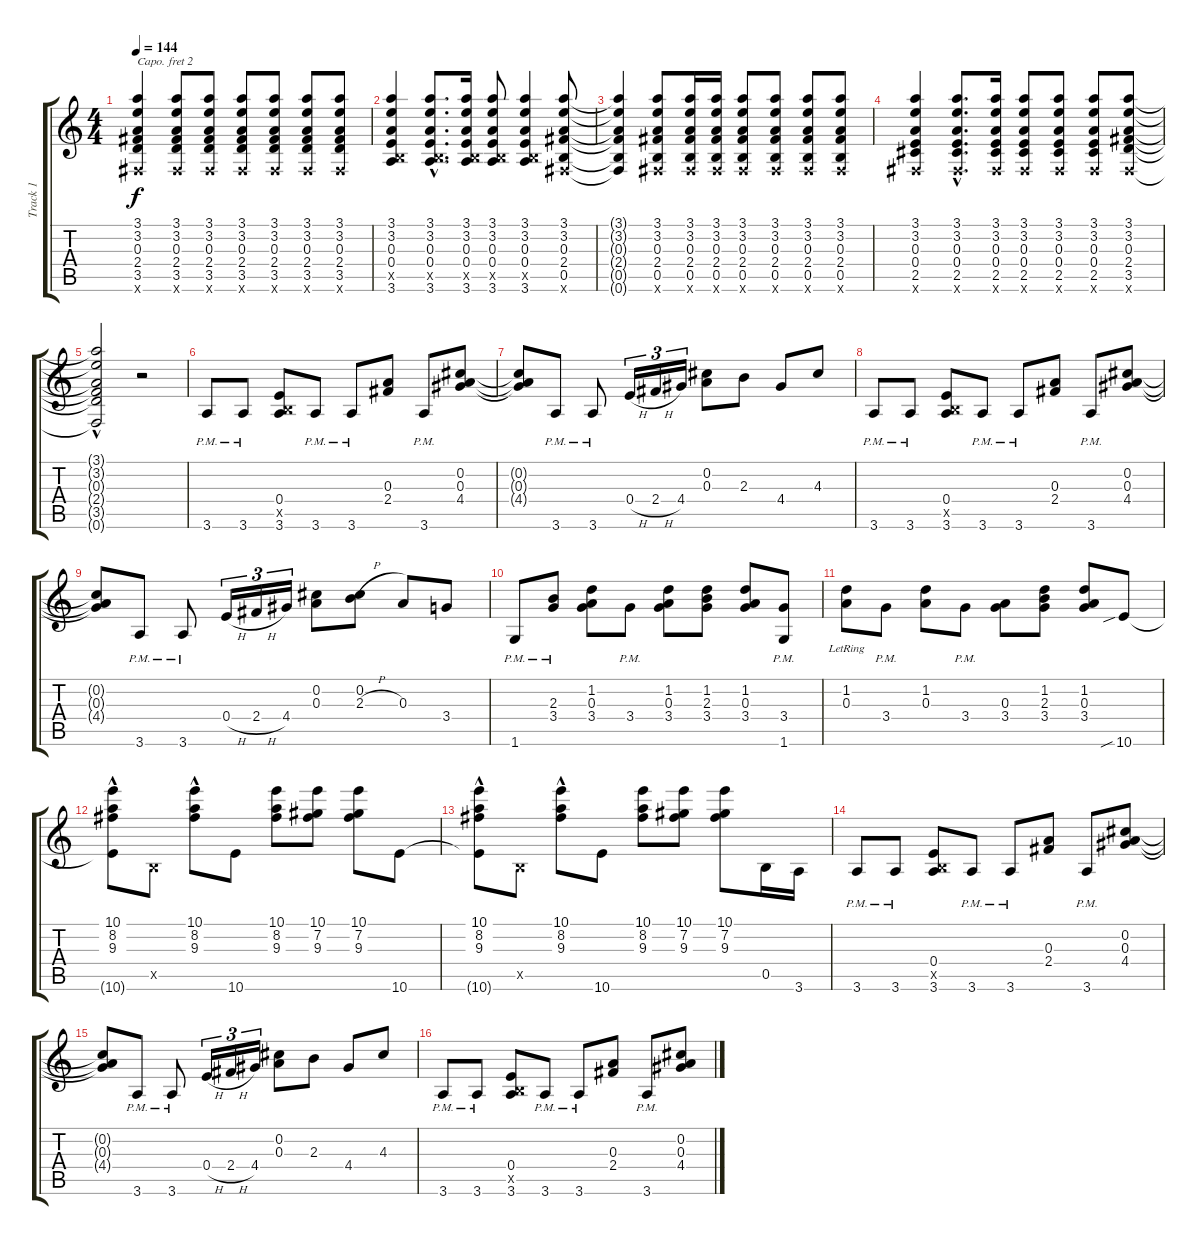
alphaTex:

\track ("Track 1" "Track 1") {instrument acousticguitarnylon}
\staff {score tabs}
\capo 2
\tuning (E4 B3 G3 D3 A2 E2) {hide}
\ts (4 4)
\tempo 144
\clef g2
\ks c
(3.1 3.2 0.3 2.4 3.5 0.6{x}).4{dy f} (3.1 3.2 0.3 2.4 3.5 0.6{x}).8 (3.1 3.2 0.3 2.4 3.5 0.6{x}).8 (3.1 3.2 0.3 2.4 3.5 0.6{x}).8 (3.1 3.2 0.3 2.4 3.5 0.6{x}).8 (3.1 3.2 0.3 2.4 3.5 0.6{x}).8 (3.1 3.2 0.3 2.4 3.5 0.6{x}).8 |
(3.1 3.2 0.3 0.4 0.5{x} 3.6).4 (3.1{hac} 3.2{hac} 0.3{hac} 0.4{hac} 0.5{hac x} 3.6{hac}).8{d} (3.1 3.2 0.3 0.4 0.5{x} 3.6).16 (3.1 3.2 0.3 0.4 0.5{x} 3.6).8 (3.1 3.2 0.3 0.4 0.5{x} 3.6).4 (3.1 3.2 0.3 2.4 0.5 0.6{x}).8 |
(3.1{t} 3.2{t} 0.3{t} 2.4{t} 0.5{t} 0.6{t}).4 (3.1 3.2 0.3 2.4 0.5 0.6{x}).8 (3.1 3.2 0.3 2.4 0.5 0.6{x}).16 (3.1 3.2 0.3 2.4 0.5 0.6{x}).16 (3.1 3.2 0.3 2.4 0.5 0.6{x}).8 (3.1 3.2 0.3 2.4 0.5 0.6{x}).8 (3.1 3.2 0.3 2.4 0.5 0.6{x}).8 (3.1 3.2 0.3 2.4 0.5 0.6{x}).8 |
(3.1 3.2 0.3 0.4 2.5 0.6{x}).4 (3.1{hac} 3.2{hac} 0.3{hac} 0.4{hac} 2.5{hac} 0.6{hac x}).8{d} (3.1 3.2 0.3 0.4 2.5 0.6{x}).16 (3.1 3.2 0.3 0.4 2.5 0.6{x}).8 (3.1 3.2 0.3 0.4 2.5 0.6{x}).8 (3.1 3.2 0.3 0.4 2.5 0.6{x}).8 (3.1 3.2 0.3 2.4 3.5 0.6{x}).8 |
(3.1{t} 3.2{t} 0.3{t} 2.4{hac t} 3.5{t} 0.6{t}).2 r.2 |
3.6{pm}.8 3.6{pm}.8 (0.4 0.5{x} 3.6).8 3.6{pm}.8 3.6{pm}.8 (0.3 2.4).8 3.6{pm}.8 (0.2 0.3 4.4).8 |
(0.2{t} 0.3{t} 4.4{t}).8 3.6{pm}.8 3.6{pm}.8 0.4{h}.16{tu (3 2)} 2.4{h}.16{tu (3 2)} 4.4.16{tu (3 2)} (0.2 0.3).8 2.3.8 4.4.8 4.3.8 |
3.6{pm}.8 3.6{pm}.8 (0.4 0.5{x} 3.6).8 3.6{pm}.8 3.6{pm}.8 (0.3 2.4).8 3.6{pm}.8 (0.2 0.3 4.4).8 |
(0.2{t} 0.3{t} 4.4{t}).8 3.6{pm}.8 3.6{pm}.8 0.4{h}.16{tu (3 2)} 2.4{h}.16{tu (3 2)} 4.4.16{tu (3 2)} (0.2 0.3).8 (0.2 2.3{h}).8 0.3.8 3.4.8 |
1.6{pm}.8 (2.3 3.4{pm}).8 (1.2 0.3 3.4).8 3.4{pm}.8 (1.2 0.3 3.4).8 (1.2 2.3 3.4).8 (1.2 0.3 3.4).8 (3.4 1.6{pm}).8 |
(1.2{lr} 0.3).8 3.4{pm}.8 (1.2 0.3).8 3.4{pm}.8 (0.3 3.4).8 (1.2 2.3 3.4).8 (1.2 0.3 3.4).8 10.6{sib}.8 |
(10.1{hac} 8.2 9.3 10.6{t}).8 0.5{x}.8 (10.1{hac} 8.2 9.3).8 10.6.8 (10.1 8.2 9.3).8 (10.1 7.2 9.3).8 (10.1 7.2 9.3).8 10.6.8 |
(10.1{hac} 8.2 9.3 10.6{t}).8 0.5{x}.8 (10.1{hac} 8.2 9.3).8 10.6.8 (10.1 8.2 9.3).8 (10.1 7.2 9.3).8 (10.1 7.2 9.3).8 0.5.16 3.6.16 |
3.6{pm}.8 3.6{pm}.8 (0.4 0.5{x} 3.6).8 3.6{pm}.8 3.6{pm}.8 (0.3 2.4).8 3.6{pm}.8 (0.2 0.3 4.4).8 |
(0.2{t} 0.3{t} 4.4{t}).8 3.6{pm}.8 3.6{pm}.8 0.4{h}.16{tu (3 2)} 2.4{h}.16{tu (3 2)} 4.4.16{tu (3 2)} (0.2 0.3).8 2.3.8 4.4.8 4.3.8 |
3.6{pm}.8 3.6{pm}.8 (0.4 0.5{x} 3.6).8 3.6{pm}.8 3.6{pm}.8 (0.3 2.4).8 3.6{pm}.8 (0.2 0.3 4.4).8
